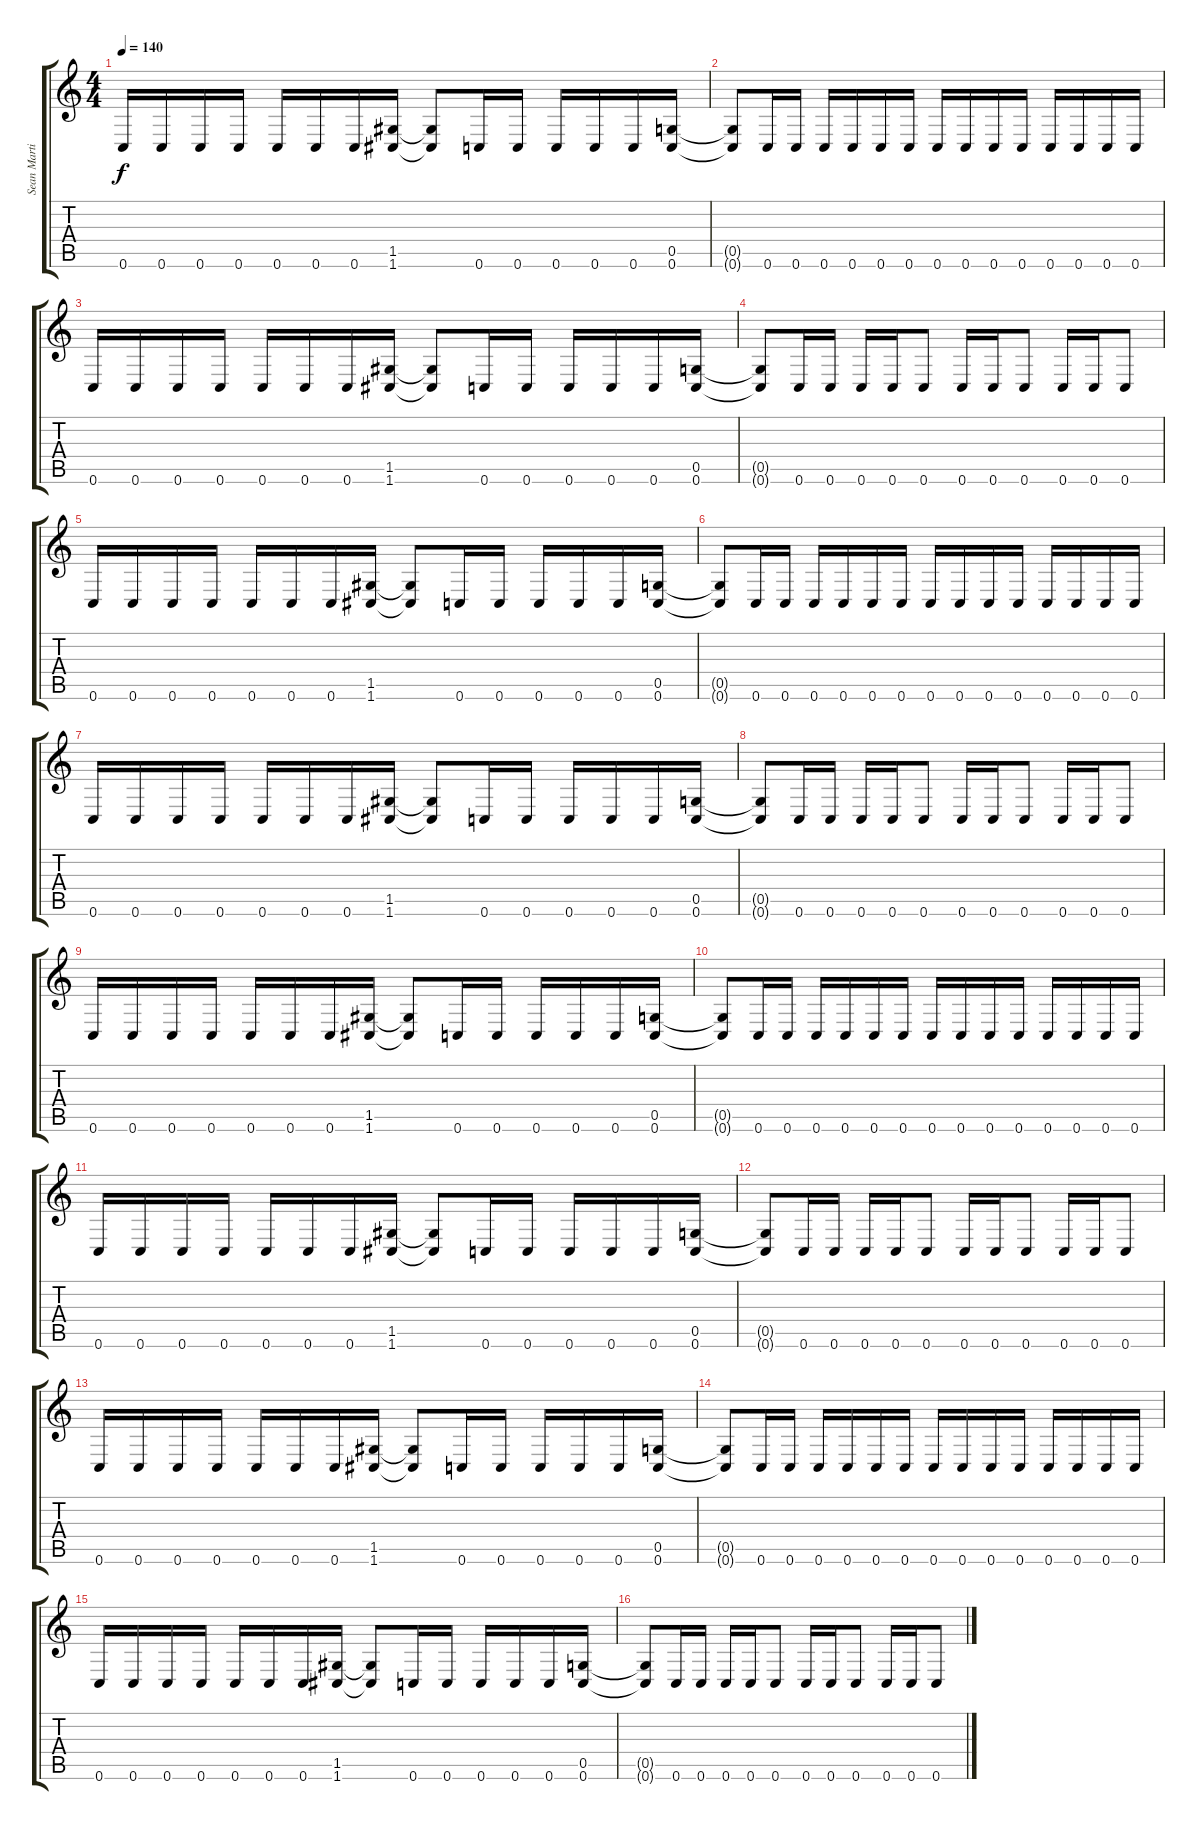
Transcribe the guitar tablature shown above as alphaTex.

\track ("Sean Martin" "Sean Marti") {instrument distortionguitar}
\staff {score tabs}
\tuning (D4 A3 F3 C3 G2 C2) {hide}
\ts (4 4)
\tempo 140
\clef g2
\ks c
0.6.16{dy f instrument distortionguitar} 0.6.16 0.6.16 0.6.16 0.6.16 0.6.16 0.6.16 (1.5 1.6).16 (1.5{t} 1.6{t}).8 0.6.16 0.6.16 0.6.16 0.6.16 0.6.16 (0.5 0.6).16 |
(0.5{t} 0.6{t}).8 0.6.16 0.6.16 0.6.16 0.6.16 0.6.16 0.6.16 0.6.16 0.6.16 0.6.16 0.6.16 0.6.16 0.6.16 0.6.16 0.6.16 |
0.6.16 0.6.16 0.6.16 0.6.16 0.6.16 0.6.16 0.6.16 (1.5 1.6).16 (1.5{t} 1.6{t}).8 0.6.16 0.6.16 0.6.16 0.6.16 0.6.16 (0.5 0.6).16 |
(0.5{t} 0.6{t}).8 0.6.16 0.6.16 0.6.16 0.6.16 0.6.8 0.6.16 0.6.16 0.6.8 0.6.16 0.6.16 0.6.8 |
0.6.16 0.6.16 0.6.16 0.6.16 0.6.16 0.6.16 0.6.16 (1.5 1.6).16 (1.5{t} 1.6{t}).8 0.6.16 0.6.16 0.6.16 0.6.16 0.6.16 (0.5 0.6).16 |
(0.5{t} 0.6{t}).8 0.6.16 0.6.16 0.6.16 0.6.16 0.6.16 0.6.16 0.6.16 0.6.16 0.6.16 0.6.16 0.6.16 0.6.16 0.6.16 0.6.16 |
0.6.16 0.6.16 0.6.16 0.6.16 0.6.16 0.6.16 0.6.16 (1.5 1.6).16 (1.5{t} 1.6{t}).8 0.6.16 0.6.16 0.6.16 0.6.16 0.6.16 (0.5 0.6).16 |
(0.5{t} 0.6{t}).8 0.6.16 0.6.16 0.6.16 0.6.16 0.6.8 0.6.16 0.6.16 0.6.8 0.6.16 0.6.16 0.6.8 |
0.6.16 0.6.16 0.6.16 0.6.16 0.6.16 0.6.16 0.6.16 (1.5 1.6).16 (1.5{t} 1.6{t}).8 0.6.16 0.6.16 0.6.16 0.6.16 0.6.16 (0.5 0.6).16 |
(0.5{t} 0.6{t}).8 0.6.16 0.6.16 0.6.16 0.6.16 0.6.16 0.6.16 0.6.16 0.6.16 0.6.16 0.6.16 0.6.16 0.6.16 0.6.16 0.6.16 |
0.6.16 0.6.16 0.6.16 0.6.16 0.6.16 0.6.16 0.6.16 (1.5 1.6).16 (1.5{t} 1.6{t}).8 0.6.16 0.6.16 0.6.16 0.6.16 0.6.16 (0.5 0.6).16 |
(0.5{t} 0.6{t}).8 0.6.16 0.6.16 0.6.16 0.6.16 0.6.8 0.6.16 0.6.16 0.6.8 0.6.16 0.6.16 0.6.8 |
0.6.16 0.6.16 0.6.16 0.6.16 0.6.16 0.6.16 0.6.16 (1.5 1.6).16 (1.5{t} 1.6{t}).8 0.6.16 0.6.16 0.6.16 0.6.16 0.6.16 (0.5 0.6).16 |
(0.5{t} 0.6{t}).8 0.6.16 0.6.16 0.6.16 0.6.16 0.6.16 0.6.16 0.6.16 0.6.16 0.6.16 0.6.16 0.6.16 0.6.16 0.6.16 0.6.16 |
0.6.16 0.6.16 0.6.16 0.6.16 0.6.16 0.6.16 0.6.16 (1.5 1.6).16 (1.5{t} 1.6{t}).8 0.6.16 0.6.16 0.6.16 0.6.16 0.6.16 (0.5 0.6).16 |
(0.5{t} 0.6{t}).8 0.6.16 0.6.16 0.6.16 0.6.16 0.6.8 0.6.16 0.6.16 0.6.8 0.6.16 0.6.16 0.6.8
